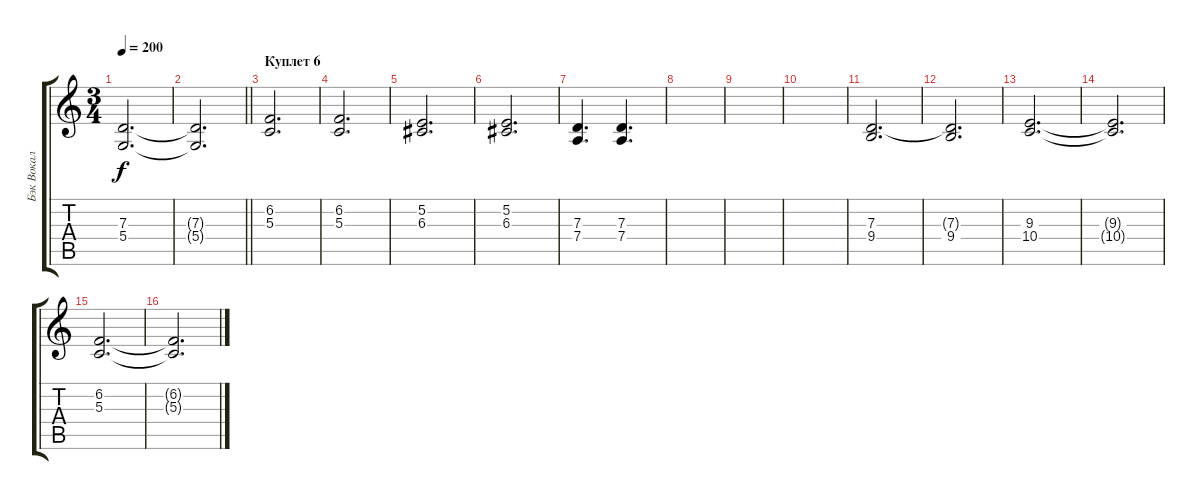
\track ("Бэк Вокал" "Бэк Вокал") {instrument clarinet}
\staff {score tabs}
\tuning (E4 B3 G3 D3 A2 E2) {hide}
\ts (3 4)
\tempo 200
\clef g2
\ks c
(7.3{t} 5.4{t}).2{d dy f} |
\barLineRight lightlight
(7.3{t} 5.4{t}).2{d} |
\section ("" "Куплет 6")
(6.2 5.3).2{d} |
(6.2 5.3).2{d} |
(5.2 6.3).2{d} |
(5.2 6.3).2{d} |
(7.3 7.4).4{d} (7.3 7.4).4{d} |
|
|
|
(7.3 9.4).2{d} |
(7.3{t} 9.4).2{d} |
(9.3 10.4).2{d} |
(9.3{t} 10.4{t}).2{d} |
(6.2 5.3).2{d} |
(6.2{t} 5.3{t}).2{d}
